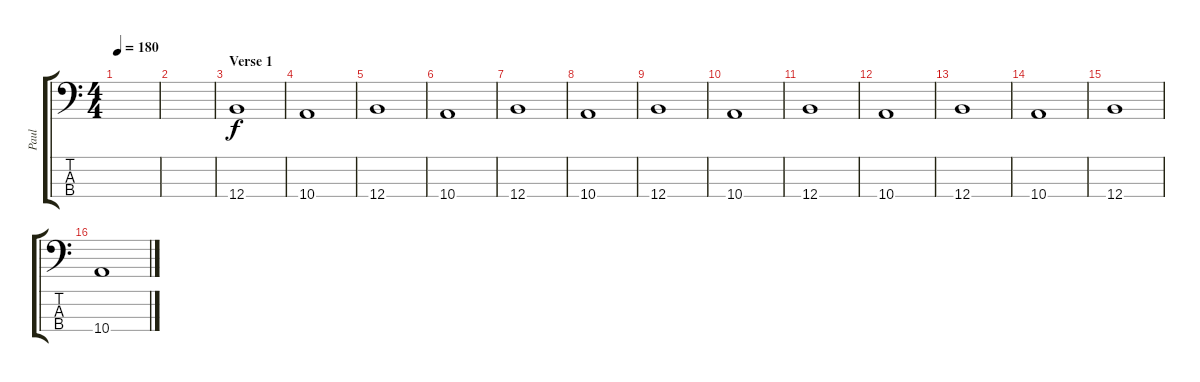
\track ("Paul" "Paul") {instrument electricbassfinger}
\staff {score tabs}
\tuning (E2 B1 Gb1 B0) {hide}
\ts (4 4)
\tempo 180
\clef f4
\ks c
|
|
\section ("" "Verse 1")
12.4.1{volume 10} |
10.4.1 |
12.4.1 |
10.4.1 |
12.4.1 |
10.4.1 |
12.4.1 |
10.4.1 |
12.4.1 |
10.4.1 |
12.4.1 |
10.4.1 |
12.4.1 |
10.4.1
